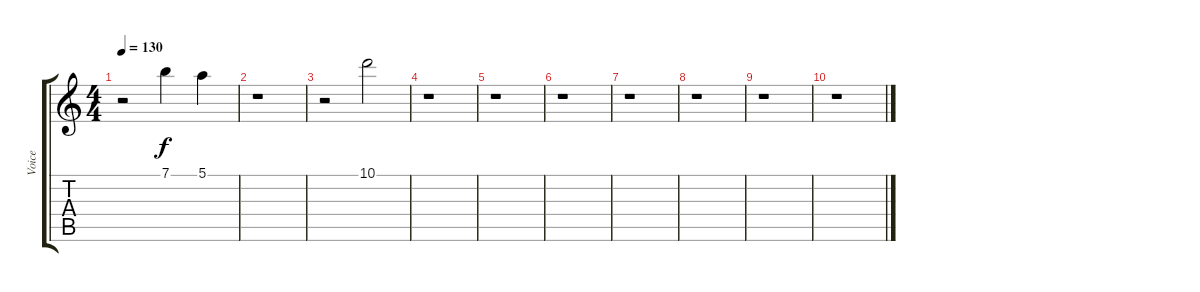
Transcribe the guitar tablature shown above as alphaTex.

\track ("Voice" "Voice") {instrument distortionguitar}
\staff {score tabs}
\tuning (E4 B3 G3 D3 A2 E2) {hide}
\ts (4 4)
\tempo 130
\clef g2
\ks c
r.2{dy f} 7.1.4 5.1.4 |
r.1 |
r.2 10.1.2 |
r.1 |
r.1 |
r.1 |
r.1 |
r.1 |
r.1 |
r.1
